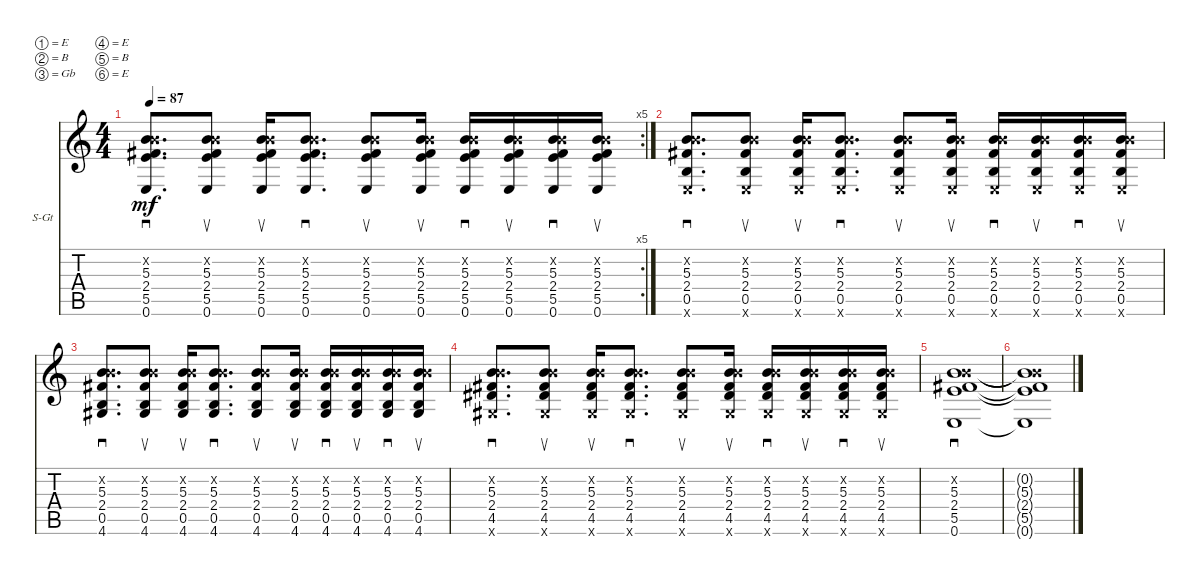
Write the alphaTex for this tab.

\defaultSystemsLayout 4
\bracketExtendMode nobrackets
\firstSystemTrackNameOrientation horizontal
\otherSystemsTrackNameOrientation horizontal
\track ("Steel Guitar" "S-Gt") {instrument acousticguitarsteel}
\staff {score tabs}
\tuning (E4 B3 Gb3 E3 B2 E2)
\rc 5
\ts (4 4)
\tempo 87
\clef g2
\ks c
(5.3 2.4 5.5 0.6 0.2{x}).8{d sd dy mf} (0.6 2.4 5.5 5.3 0.2{x}).8{su} (5.3 2.4 5.5 0.6 0.2{x}).16{su} (5.3 2.4 5.5 0.6 0.2{x}).8{d sd} (5.3 2.4 5.5 0.6 0.2{x}).8{su} (5.3 2.4 5.5 0.6 0.2{x}).16{su} (5.3 2.4 5.5 0.6 0.2{x}).16{sd} (5.3 2.4 5.5 0.6 0.2{x}).16{su} (5.3 2.4 5.5 0.6 0.2{x}).16{sd} (5.3 2.4 5.5 0.6 0.2{x}).16{su} |
(5.3 2.4 0.5 0.6{x} 0.2{x}).8{d sd} (0.6{x} 2.4 0.5 5.3 0.2{x}).8{su} (5.3 2.4 0.5 0.6{x} 0.2{x}).16{su} (5.3 2.4 0.5 0.6{x} 0.2{x}).8{d sd} (5.3 2.4 0.5 0.6{x} 0.2{x}).8{su} (5.3 2.4 0.5 0.6{x} 0.2{x}).16{su} (5.3 2.4 0.5 0.6{x} 0.2{x}).16{sd} (5.3 2.4 0.5 0.6{x} 0.2{x}).16{su} (5.3 2.4 0.5 0.6{x} 0.2{x}).16{sd} (5.3 2.4 0.5 0.6{x} 0.2{x}).16{su} |
(5.3 2.4 0.5 4.6 0.2{x}).8{d sd} (4.6 2.4 0.5 5.3 0.2{x}).8{su} (5.3 2.4 0.5 4.6 0.2{x}).16{su} (5.3 2.4 0.5 4.6 0.2{x}).8{d sd} (5.3 2.4 0.5 4.6 0.2{x}).8{su} (5.3 2.4 0.5 4.6 0.2{x}).16{su} (5.3 2.4 0.5 4.6 0.2{x}).16{sd} (5.3 2.4 0.5 4.6 0.2{x}).16{su} (5.3 2.4 0.5 4.6 0.2{x}).16{sd} (5.3 2.4 0.5 4.6 0.2{x}).16{su} |
(5.3 2.4 4.5 4.6{x} 0.2{x}).8{d sd} (4.6{x} 2.4 4.5 5.3 0.2{x}).8{su} (5.3 2.4 4.5 4.6{x} 0.2{x}).16{su} (5.3 2.4 4.5 4.6{x} 0.2{x}).8{d sd} (5.3 2.4 4.5 4.6{x} 0.2{x}).8{su} (5.3 2.4 4.5 4.6{x} 0.2{x}).16{su} (5.3 2.4 4.5 4.6{x} 0.2{x}).16{sd} (5.3 2.4 4.5 4.6{x} 0.2{x}).16{su} (5.3 2.4 4.5 4.6{x} 0.2{x}).16{sd} (5.3 2.4 4.5 4.6{x} 0.2{x}).16{su} |
(5.3 2.4 5.5 0.6 0.2{x}).1{sd} |
(0.6{t} 5.5{t} 2.4{t} 5.3{t} 0.2{x t}).1
